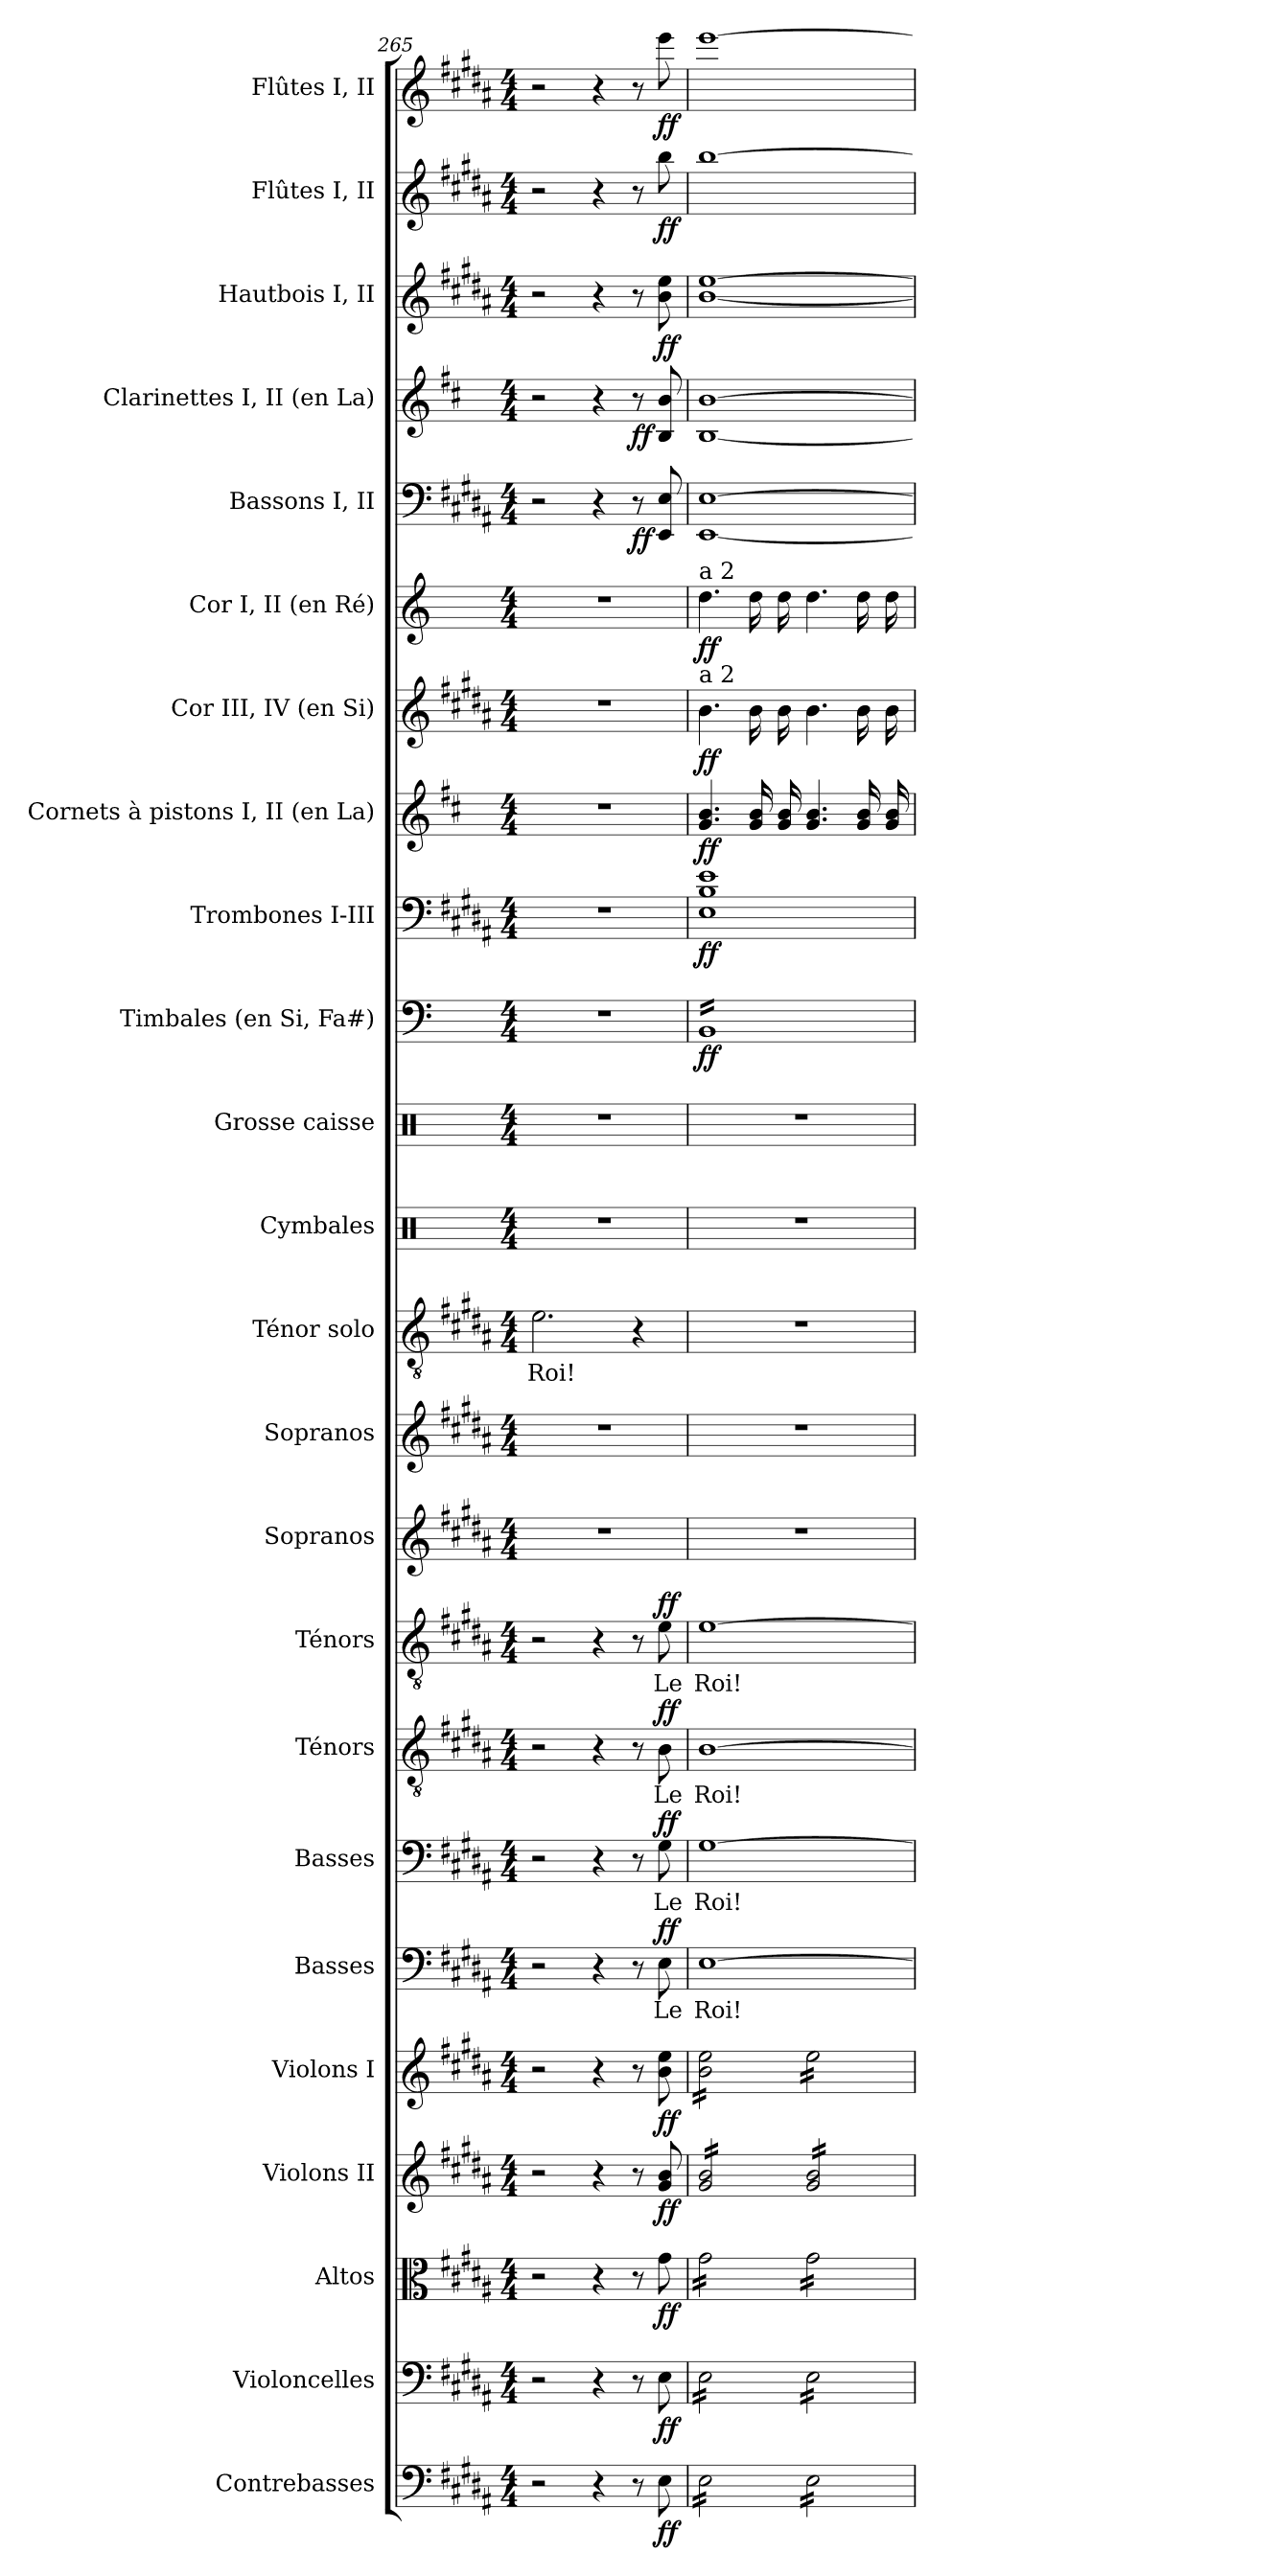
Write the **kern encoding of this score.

**kern	**dynam	**kern	**dynam	**kern	**dynam	**kern	**dynam	**kern	**dynam	**kern	**text	**dynam	**kern	**text	**dynam	**kern	**text	**dynam	**kern	**text	**dynam	**kern	**kern	**kern	**text	**kern	**kern	**kern	**dynam	**kern	**dynam	**kern	**dynam	**kern	**dynam	**kern	**dynam	**kern	**dynam	**kern	**dynam	**kern	**dynam	**kern	**dynam	**kern	**dynam
*part24	*part24	*part23	*part23	*part22	*part22	*part21	*part21	*part20	*part20	*part19	*part19	*part19	*part18	*part18	*part18	*part17	*part17	*part17	*part16	*part16	*part16	*part15	*part14	*part13	*part13	*part12	*part11	*part10	*part10	*part9	*part9	*part8	*part8	*part7	*part7	*part6	*part6	*part5	*part5	*part4	*part4	*part3	*part3	*part2	*part2	*part1	*part1
*staff24	*staff24	*staff23	*staff23	*staff22	*staff22	*staff21	*staff21	*staff20	*staff20	*staff19	*staff19	*staff19	*staff18	*staff18	*staff18	*staff17	*staff17	*staff17	*staff16	*staff16	*staff16	*staff15	*staff14	*staff13	*staff13	*staff12	*staff11	*staff10	*staff10	*staff9	*staff9	*staff8	*staff8	*staff7	*staff7	*staff6	*staff6	*staff5	*staff5	*staff4	*staff4	*staff3	*staff3	*staff2	*staff2	*staff1	*staff1
*I"Contrebasses	*	*I"Violoncelles	*	*I"Altos	*	*I"Violons II	*	*I"Violons I	*	*I"Basses	*	*	*I"Basses	*	*	*I"Ténors	*	*	*I"Ténors	*	*	*I"Sopranos	*I"Sopranos	*I"Ténor solo	*	*I"Cymbales	*I"Grosse caisse	*I"Timbales (en Si, Fa#)	*	*I"Trombones I-III	*	*I"Cornets à pistons I, II (en La)	*	*I"Cor III, IV (en Si)	*	*I"Cor I, II (en Ré)	*	*I"Bassons I, II	*	*I"Clarinettes I, II (en La)	*	*I"Hautbois I, II	*	*I"Flûtes I, II	*	*I"Flûtes I, II	*
*I'Cb.	*	*I'Vlles	*	*I'Altos	*	*I'Vns II	*	*I'Vns I	*	*I'Basses	*	*	*I'Basses	*	*	*I'Tén.	*	*	*I'Tén.	*	*	*I'Sopr.	*I'Sopr.	*I'Tén. solo	*	*I'Cym.	*I'G. c.	*I'Timb.	*	*I'Trb.	*	*I'C.à p. (La)	*	*I'Cor (Si)	*	*I'Cor (Ré)	*	*I'Bns	*	*I'Cl. (La)	*	*I'Hb.	*	*I'Fl.	*	*I'Fl.	*
*clefF4	*	*clefF4	*	*clefC3	*	*clefG2	*	*clefG2	*	*clefF4	*	*	*clefF4	*	*	*clefGv2	*	*	*clefGv2	*	*	*clefG2	*clefG2	*clefGv2	*	*clefX	*clefX	*clefF4	*	*clefF4	*	*clefG2	*	*clefG2	*	*clefG2	*	*clefF4	*	*clefG2	*	*clefG2	*	*clefG2	*	*clefG2	*
*ITrd7c12	*	*	*	*	*	*	*	*	*	*	*	*	*	*	*	*ITrd7c12	*	*	*ITrd7c12	*	*	*	*	*ITrd7c12	*	*	*	*	*	*	*	*ITrd2c3	*	*ITrd8c13	*	*ITrd6c10	*	*	*	*ITrd2c3	*	*	*	*	*	*	*
*k[f#c#g#d#a#]	*	*k[f#c#g#d#a#]	*	*k[f#c#g#d#a#]	*	*k[f#c#g#d#a#]	*	*k[f#c#g#d#a#]	*	*k[f#c#g#d#a#]	*	*	*k[f#c#g#d#a#]	*	*	*k[f#c#g#d#a#]	*	*	*k[f#c#g#d#a#]	*	*	*k[f#c#g#d#a#]	*k[f#c#g#d#a#]	*k[f#c#g#d#a#]	*	*k[]	*k[]	*k[]	*	*k[f#c#g#d#a#]	*	*k[f#c#g#d#a#]	*	*k[f#c#g#d#a#]	*	*k[f#c#]	*	*k[f#c#g#d#a#]	*	*k[f#c#g#d#a#]	*	*k[f#c#g#d#a#]	*	*k[f#c#g#d#a#]	*	*k[f#c#g#d#a#]	*
*B:	*	*B:	*	*B:	*	*B:	*	*B:	*	*B:	*	*	*B:	*	*	*B:	*	*	*B:	*	*	*B:	*B:	*B:	*	*C:	*C:	*C:	*	*B:	*	*B:	*	*B:	*	*D:	*	*B:	*	*B:	*	*B:	*	*B:	*	*B:	*
*M4/4	*	*M4/4	*	*M4/4	*	*M4/4	*	*M4/4	*	*M4/4	*	*	*M4/4	*	*	*M4/4	*	*	*M4/4	*	*	*M4/4	*M4/4	*M4/4	*	*M4/4	*M4/4	*M4/4	*	*M4/4	*	*M4/4	*	*M4/4	*	*M4/4	*	*M4/4	*	*M4/4	*	*M4/4	*	*M4/4	*	*M4/4	*
=265	=265	=265	=265	=265	=265	=265	=265	=265	=265	=265	=265	=265	=265	=265	=265	=265	=265	=265	=265	=265	=265	=265	=265	=265	=265	=265	=265	=265	=265	=265	=265	=265	=265	=265	=265	=265	=265	=265	=265	=265	=265	=265	=265	=265	=265	=265	=265
!	!	!	!	!	!	!	!	!	!	!	!	!	!	!	!	!	!	!	!	!	!	!	!	!	!LO:LY:b:color=#000000	!	!	!	!	!	!	!	!	!	!	!	!	!	!	!	!	!	!	!	!	!	!
2r	.	2r	.	2r	.	2r	.	2r	.	2r	.	.	2r	.	.	2r	.	.	2r	.	.	1r	1r	2.Ei\	Roi!	1r	1r	1r	.	1r	.	1r	.	1r	.	1r	.	2r	.	2r	.	2r	.	2r	.	2r	.
4r	.	4r	.	4r	.	4r	.	4r	.	4r	.	.	4r	.	.	4r	.	.	4r	.	.	.	.	.	.	.	.	.	.	.	.	.	.	.	.	.	.	4r	.	4r	.	4r	.	4r	.	4r	.
8r	.	8r	.	8r	.	8r	.	8r	.	8r	.	.	8r	.	.	8r	.	.	8r	.	.	.	.	4r	.	.	.	.	.	.	.	.	.	.	.	.	.	8r	ff	8r	ff	8r	.	8r	.	8r	.
!	!	!	!	!	!	!	!	!	!	!	!LO:LY:b:color=#000000	!	!	!	!	!	!	!	!	!	!	!	!	!	!	!	!	!	!	!	!	!	!	!	!	!	!	!	!	!	!	!	!	!	!	!	!
!	!	!	!	!	!	!	!	!	!	!	!	!	!	!LO:LY:b:color=#000000	!	!	!	!	!	!	!	!	!	!	!	!	!	!	!	!	!	!	!	!	!	!	!	!	!	!	!	!	!	!	!	!	!
!	!	!	!	!	!	!	!	!	!	!	!	!	!	!	!	!	!LO:LY:b:color=#000000	!	!	!	!	!	!	!	!	!	!	!	!	!	!	!	!	!	!	!	!	!	!	!	!	!	!	!	!	!	!
!	!	!	!	!	!	!	!	!	!	!	!	!	!	!	!	!	!	!	!	!LO:LY:b:color=#000000	!	!	!	!	!	!	!	!	!	!	!	!	!	!	!	!	!	!	!	!	!	!	!	!	!	!	!
8EEi\	ff	8Ei\	ff	8g#i\	ff	8g#i/ 8bi	ff	8bi\ 8eei	ff	8Ei\	Le	ff	8G#i\	Le	ff	8BBi\	Le	ff	8Ei\	Le	ff	.	.	.	.	.	.	.	.	.	.	.	.	.	.	.	.	8EEi/ 8Ei	.	8G#i/ 8g#i	.	8bi\ 8eei	ff	8bbi\	ff	8eeei\	ff
=266	=266	=266	=266	=266	=266	=266	=266	=266	=266	=266	=266	=266	=266	=266	=266	=266	=266	=266	=266	=266	=266	=266	=266	=266	=266	=266	=266	=266	=266	=266	=266	=266	=266	=266	=266	=266	=266	=266	=266	=266	=266	=266	=266	=266	=266	=266	=266
!	!	!	!	!	!	!	!	!	!	!	!LO:LY:b:color=#000000	!	!	!	!	!	!	!	!	!	!	!	!	!	!	!	!	!	!	!	!	!	!	!	!	!	!	!	!	!	!	!	!	!	!	!	!
!	!	!	!	!	!	!	!	!	!	!	!	!	!	!LO:LY:b:color=#000000	!	!	!	!	!	!	!	!	!	!	!	!	!	!	!	!	!	!	!	!	!	!	!	!	!	!	!	!	!	!	!	!	!
!	!	!	!	!	!	!	!	!	!	!	!	!	!	!	!	!	!LO:LY:b:color=#000000	!	!	!	!	!	!	!	!	!	!	!	!	!	!	!	!	!	!	!	!	!	!	!	!	!	!	!	!	!	!
!	!	!	!	!	!	!	!	!	!	!	!	!	!	!	!	!	!	!	!	!	!	!	!	!	!	!	!	!	!	!	!	!	!	!	!	!LO:TX:a:t=a 2	!	!	!	!	!	!	!	!	!	!	!
!	!	!	!	!	!	!	!	!	!	!	!	!	!	!	!	!	!	!	!	!	!	!	!	!	!	!	!	!	!	!	!	!	!	!LO:TX:a:t=a 2	!	!	!	!	!	!	!	!	!	!	!	!	!
!	!	!	!	!	!	!	!	!	!	!	!	!	!	!	!	!	!	!	!	!LO:LY:b:color=#000000	!	!	!	!	!	!	!	!	!	!	!	!	!	!	!	!	!	!	!	!	!	!	!	!	!	!	!
*tremolo	*	*	*	*	*	*	*	*	*	*	*	*	*	*	*	*	*	*	*	*	*	*	*	*	*	*	*	*	*	*	*	*	*	*	*	*	*	*	*	*	*	*	*	*	*	*	*
*	*	*tremolo	*	*	*	*	*	*	*	*	*	*	*	*	*	*	*	*	*	*	*	*	*	*	*	*	*	*	*	*	*	*	*	*	*	*	*	*	*	*	*	*	*	*	*	*	*
*	*	*	*	*tremolo	*	*	*	*	*	*	*	*	*	*	*	*	*	*	*	*	*	*	*	*	*	*	*	*	*	*	*	*	*	*	*	*	*	*	*	*	*	*	*	*	*	*	*
*	*	*	*	*	*	*tremolo	*	*	*	*	*	*	*	*	*	*	*	*	*	*	*	*	*	*	*	*	*	*	*	*	*	*	*	*	*	*	*	*	*	*	*	*	*	*	*	*	*
*	*	*	*	*	*	*	*	*tremolo	*	*	*	*	*	*	*	*	*	*	*	*	*	*	*	*	*	*	*	*	*	*	*	*	*	*	*	*	*	*	*	*	*	*	*	*	*	*	*
*	*	*	*	*	*	*	*	*	*	*	*	*	*	*	*	*	*	*	*	*	*	*	*	*	*	*	*	*tremolo	*	*	*	*	*	*	*	*	*	*	*	*	*	*	*	*	*	*	*
16EEi\LL	.	16Ei\LL	.	16g#i\LL	.	16g#i/ 16biLL	.	16bi\ 16eeiLL	.	[>1Ei	Roi!	.	[>1G#i	Roi!	.	[>1BBi	Roi!	.	[>1Ei	Roi!	.	1r	1r	1r	.	1r	1r	16BBiLL	ff	1Ei 1Bi 1ei	ff	4.ei/ 4.g#i	ff	4.Bi\	ff	4.ei\	ff	[<1EEi [>1Ei	.	[<1G#i [>1g#i	.	[<1bi [>1eei	.	[>1bbi	.	[>1eeei	.
16EEi\	.	16Ei\	.	16g#i\	.	16g#i/ 16bi	.	16bi\ 16eei	.	.	.	.	.	.	.	.	.	.	.	.	.	.	.	.	.	.	.	16BBi	.	.	.	.	.	.	.	.	.	.	.	.	.	.	.	.	.	.	.
16EEi\	.	16Ei\	.	16g#i\	.	16g#i/ 16bi	.	16bi\ 16eei	.	.	.	.	.	.	.	.	.	.	.	.	.	.	.	.	.	.	.	16BBi	.	.	.	.	.	.	.	.	.	.	.	.	.	.	.	.	.	.	.
16EEi\	.	16Ei\	.	16g#i\	.	16g#i/ 16bi	.	16bi\ 16eei	.	.	.	.	.	.	.	.	.	.	.	.	.	.	.	.	.	.	.	16BBi	.	.	.	.	.	.	.	.	.	.	.	.	.	.	.	.	.	.	.
16EEi\	.	16Ei\	.	16g#i\	.	16g#i/ 16bi	.	16bi\ 16eei	.	.	.	.	.	.	.	.	.	.	.	.	.	.	.	.	.	.	.	16BBi	.	.	.	.	.	.	.	.	.	.	.	.	.	.	.	.	.	.	.
16EEi\	.	16Ei\	.	16g#i\	.	16g#i/ 16bi	.	16bi\ 16eei	.	.	.	.	.	.	.	.	.	.	.	.	.	.	.	.	.	.	.	16BBi	.	.	.	.	.	.	.	.	.	.	.	.	.	.	.	.	.	.	.
16EEi\	.	16Ei\	.	16g#i\	.	16g#i/ 16bi	.	16bi\ 16eei	.	.	.	.	.	.	.	.	.	.	.	.	.	.	.	.	.	.	.	16BBi	.	.	.	16ei/ 16g#i	.	16Bi\	.	16ei\	.	.	.	.	.	.	.	.	.	.	.
16EEi\JJ	.	16Ei\JJ	.	16g#i\JJ	.	16g#i/ 16biJJ	.	16bi\ 16eeiJJ	.	.	.	.	.	.	.	.	.	.	.	.	.	.	.	.	.	.	.	16BBi	.	.	.	16ei/ 16g#i	.	16Bi\	.	16ei\	.	.	.	.	.	.	.	.	.	.	.
16EEi\LL	.	16Ei\LL	.	16g#i\LL	.	16g#i/ 16biLL	.	16eei\LL	.	.	.	.	.	.	.	.	.	.	.	.	.	.	.	.	.	.	.	16BBi	.	.	.	4.ei/ 4.g#i	.	4.Bi\	.	4.ei\	.	.	.	.	.	.	.	.	.	.	.
16EEi\	.	16Ei\	.	16g#i\	.	16g#i/ 16bi	.	16eei\	.	.	.	.	.	.	.	.	.	.	.	.	.	.	.	.	.	.	.	16BBi	.	.	.	.	.	.	.	.	.	.	.	.	.	.	.	.	.	.	.
16EEi\	.	16Ei\	.	16g#i\	.	16g#i/ 16bi	.	16eei\	.	.	.	.	.	.	.	.	.	.	.	.	.	.	.	.	.	.	.	16BBi	.	.	.	.	.	.	.	.	.	.	.	.	.	.	.	.	.	.	.
16EEi\	.	16Ei\	.	16g#i\	.	16g#i/ 16bi	.	16eei\	.	.	.	.	.	.	.	.	.	.	.	.	.	.	.	.	.	.	.	16BBi	.	.	.	.	.	.	.	.	.	.	.	.	.	.	.	.	.	.	.
16EEi\	.	16Ei\	.	16g#i\	.	16g#i/ 16bi	.	16eei\	.	.	.	.	.	.	.	.	.	.	.	.	.	.	.	.	.	.	.	16BBi	.	.	.	.	.	.	.	.	.	.	.	.	.	.	.	.	.	.	.
16EEi\	.	16Ei\	.	16g#i\	.	16g#i/ 16bi	.	16eei\	.	.	.	.	.	.	.	.	.	.	.	.	.	.	.	.	.	.	.	16BBi	.	.	.	.	.	.	.	.	.	.	.	.	.	.	.	.	.	.	.
16EEi\	.	16Ei\	.	16g#i\	.	16g#i/ 16bi	.	16eei\	.	.	.	.	.	.	.	.	.	.	.	.	.	.	.	.	.	.	.	16BBi	.	.	.	16ei/ 16g#i	.	16Bi\	.	16ei\	.	.	.	.	.	.	.	.	.	.	.
16EEi\JJ	.	16Ei\JJ	.	16g#i\JJ	.	16g#i/ 16biJJ	.	16eei\JJ	.	.	.	.	.	.	.	.	.	.	.	.	.	.	.	.	.	.	.	16BBiJJ	.	.	.	16ei/ 16g#i	.	16Bi\	.	16ei\	.	.	.	.	.	.	.	.	.	.	.
*	*	*	*	*	*	*	*	*	*	*	*	*	*	*	*	*	*	*	*	*	*	*	*	*	*	*	*	*Xtremolo	*	*	*	*	*	*	*	*	*	*	*	*	*	*	*	*	*	*	*
*	*	*	*	*	*	*	*	*Xtremolo	*	*	*	*	*	*	*	*	*	*	*	*	*	*	*	*	*	*	*	*	*	*	*	*	*	*	*	*	*	*	*	*	*	*	*	*	*	*	*
*	*	*	*	*	*	*Xtremolo	*	*	*	*	*	*	*	*	*	*	*	*	*	*	*	*	*	*	*	*	*	*	*	*	*	*	*	*	*	*	*	*	*	*	*	*	*	*	*	*	*
*	*	*	*	*Xtremolo	*	*	*	*	*	*	*	*	*	*	*	*	*	*	*	*	*	*	*	*	*	*	*	*	*	*	*	*	*	*	*	*	*	*	*	*	*	*	*	*	*	*	*
*	*	*Xtremolo	*	*	*	*	*	*	*	*	*	*	*	*	*	*	*	*	*	*	*	*	*	*	*	*	*	*	*	*	*	*	*	*	*	*	*	*	*	*	*	*	*	*	*	*	*
*Xtremolo	*	*	*	*	*	*	*	*	*	*	*	*	*	*	*	*	*	*	*	*	*	*	*	*	*	*	*	*	*	*	*	*	*	*	*	*	*	*	*	*	*	*	*	*	*	*	*
=	=	=	=	=	=	=	=	=	=	=	=	=	=	=	=	=	=	=	=	=	=	=	=	=	=	=	=	=	=	=	=	=	=	=	=	=	=	=	=	=	=	=	=	=	=	=	=
*-	*-	*-	*-	*-	*-	*-	*-	*-	*-	*-	*-	*-	*-	*-	*-	*-	*-	*-	*-	*-	*-	*-	*-	*-	*-	*-	*-	*-	*-	*-	*-	*-	*-	*-	*-	*-	*-	*-	*-	*-	*-	*-	*-	*-	*-	*-	*-
